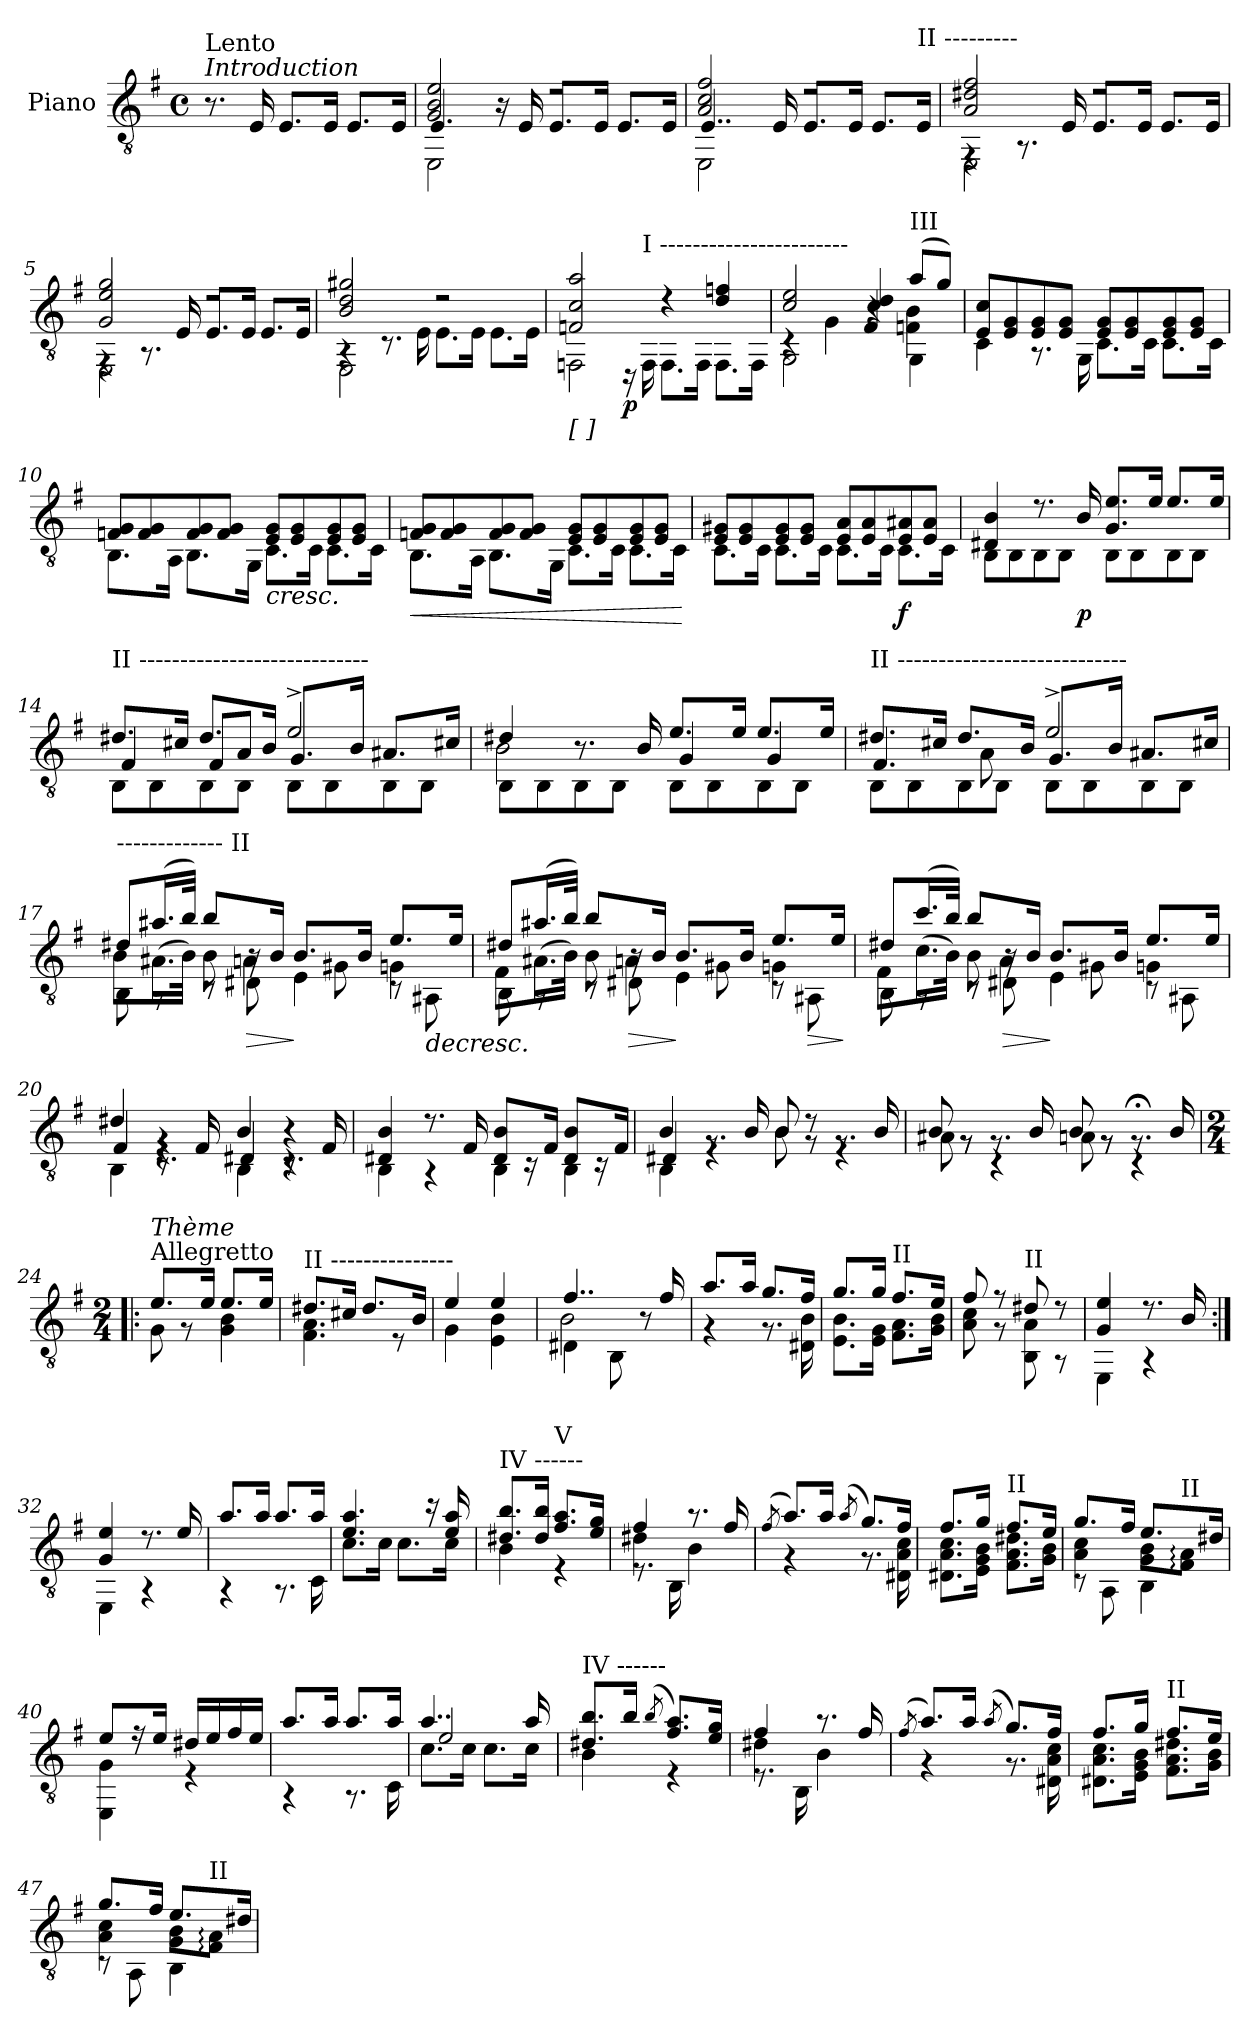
**kern	**dynam
*part1	*part1
*staff1	*staff1
*I"Piano	*
*I'Pno.	*
*clefGv2	*
*k[f#]	*
*M4/4	*
*met(c)	*
*MM50	*
=1	=1
!LO:TX:a:i:t=Introduction	!
!LO:TX:a:t=Lento	!
8.r	.
16E/	.
8.E/L	.
16E/Jk	.
8.E/L	.
16E/Jk	.
=2	=2
*^	*
*	*^	*
2G/ 2B/ 2e/	2EE<\	4.E/	.
.	.	16r	.
.	.	16E/	.
2r	2ryy	8.E/L	.
.	.	16E/Jk	.
.	.	8.E/L	.
.	.	16E/Jk	.
=3	=3	=3	=3
2A/ 2c/ 2f#/	2EE<\	4..E/	.
.	.	16E/	.
2r	2ryy	8.E/L	.
.	.	16E/Jk	.
.	.	8.E/L	.
!	!	!LO:TX:a:t=II ---------	!
.	.	16E:/Jk	.
=4	=4	=4	=4
2A/ 2d#X/ 2f#/	2EE<\	4rFF	.
.	.	8.rAA	.
.	.	16E/	.
2r	2ryy	8.E/L	.
.	.	16E/Jk	.
.	.	8.E/L	.
.	.	16E/Jk	.
!!LO:LB:g=z	!!	!!
=5	=5	=5	=5
2G/ 2e/ 2g/	2EE<\	4rFF	.
.	.	8.rAA	.
.	.	16E/	.
2r	2ryy	8.E/L	.
.	.	16E/Jk	.
.	.	8.E/L	.
.	.	16E/Jk	.
=6	=6	=6	=6
2B/ 2d/ 2g#X/	2EE<\	4rAA	.
.	.	8.rC	.
.	.	16E<<\	.
2r	2ryy	8.E<\L	.
.	.	16E\Jk	.
.	.	8.E<\L	.
.	.	16E<\Jk	.
=7	=7	=7	=7
!LO:TX:b:t=[       ]	!	!	!
2Fn/ 2c/ 2a/	2FFn\	4.ryy	.
!	!	!	!LO:DY:b
.	.	16rDD	p
!	!	!LO:TX:a:t=I -----------------------	!
.	.	16FF:<\	.
4r	2ryy	8.FF<\L	.
.	.	16FF\Jk	.
4d/ 4fn/	.	8.FF<\L	.
.	.	16FF<\Jk	.
=8	=8	=8	=8
2c/ 2e/	2GG<\	4rC	.
.	.	4G<<\	.
4c/ 4d/	4r	4F#/	.
!LO:TX:a:t=III	!	!	!
(<8a:/L	4GG<\	4Fn\<< 4B\<<	.
8g/J)	.	.	.
*	*v	*v	*
!!LO:LB:g=z
=9	=9	=9
8E/ 8c/L	4C<\	.
8E/ 8G/	.	.
8E/ 8G/	8.r	.
8E/ 8G/J	.	.
.	16GG<\	.
8E/ 8G/L	8.C<\L	.
8E/ 8G/	.	.
.	16C<\Jk	.
8E/ 8G/	8.C<\L	.
8E/ 8G/J	.	.
.	16C<\Jk	.
=10	=10	=10
8Fn/ 8G/L	8.BB<\L	.
8F/ 8G/	.	.
.	16AA<\Jk	.
8F/ 8G/	8.BB<\L	.
8F/ 8G/J	.	.
.	16GG<\Jk	.
!LO:TX:b:i:t=cresc.	!	!
8E/ 8G/L	8.C<\L	.
8E/ 8G/	.	.
.	16C<\Jk	.
8E/ 8G/	8.C<\L	.
8E/ 8G/J	.	.
.	16C<\Jk	.
!!LO:LB:g=z	!!
=11	=11	=11
!	!	!LO:HP:b
8Fn/ 8G/L	8.BB<\L	<
8F/ 8G/	.	.
.	16AA<\Jk	.
8F/ 8G/	8.BB<\L	.
8F/ 8G/J	.	.
.	16GG<\Jk	.
8E/ 8G/L	8.C<\L	.
8E/ 8G/	.	.
.	16C<\Jk	.
8E/ 8G/	8.C<\L	.
8E/ 8G/J	.	.
.	16C<\Jk	.
*v	*v	*
.	[
=12	=12
*^	*
8E/ 8G#X/L	8.C<\L	.
8E/ 8G#/	.	.
.	16C<\Jk	.
8E/ 8G#/	8.C<\L	.
8E/ 8G#/J	.	.
.	16C<\Jk	.
8E/ 8A/L	8.C<\L	.
8E/ 8A/	.	.
.	16C<\Jk	.
!	!	!LO:DY:b
8E/ 8A#X/	8.C<\L	f
8E/ 8A#/J	.	.
.	16C<\Jk	.
!!LO:LB:g=z	!!
=13	=13	=13
4D#X/ 4B/	8BB<\L	.
.	8BB<\	.
8.r	8BB<\	.
.	8BB<\J	.
!	!	!LO:DY:b
16B/	.	p
8.G/ 8.e/L	8BB<\L	.
.	8BB\	.
16e/Jk	.	.
8.e/L	8BB<\	.
.	8BB<\J	.
16e/Jk	.	.
=14	=14	=14
*	*^	*
!LO:TX:a:t=II ----------------------------	!	!	!
8.d#X/L	8BB:<\L	4F#/	.
.	8BB\	.	.
16c#X/Jk	.	.	.
8.d#/L	8BB<\	8F#/L	.
.	8BB<\J	8A/J	.
16B/Jk	.	.	.
2e^/	8BB<\L	8.G/L	.
.	8BB<\	.	.
.	.	16B/Jk	.
.	8BB<\	8.A#X/L	.
.	8BB<\J	.	.
.	.	16c#X/Jk	.
!!LO:LB:g=z	!!	!!
=15	=15	=15	=15
4d#X/	8BB<\L	2B<\	.
.	8BB\	.	.
8.r	8BB\	.	.
.	8BB<\J	.	.
16B/	.	.	.
8.e/L	8BB<\L	4G/	.
.	8BB\	.	.
16e/Jk	.	.	.
8.e/L	8BB<\	4G/	.
.	8BB\J	.	.
16e/Jk	.	.	.
=16	=16	=16	=16
!LO:TX:a:t=II ----------------------------	!	!	!
8.d#X:/L	8BB<\L	4.F#/	.
.	8BB<\	.	.
16c#X/Jk	.	.	.
8.d#/L	8BB<\	.	.
.	8BB<\J	8A<\	.
16B/Jk	.	.	.
2e^/	8BB<\L	8.G/L	.
.	8BB\	.	.
.	.	16B/Jk	.
.	8BB<\	8.A#X/L	.
.	8BB<\J	.	.
.	.	16c#X/Jk	.
!!LO:LB:g=z	!!	!!
=17	=17	=17	=17
!LO:TX:a:t=------------- II	!	!	!
8d#X/L	8BB<\	8B<\L	.
(<16.a#X/L	8rAA	(>16.A#X<\L	.
32b/JJk)	.	32B<\JJk)	.
8b/L	8rC	8B<\	.
!	!	!	!LO:HP:b
16r	8D#X<\	4An<<\	>
16B/Jk	.	.	.
8.B/L	4E<\	.	]
.	.	8G#X<<\	.
16B/Jk	.	.	.
8.e/L	8rC	4Gn<\	.
!	!	!	!LO:HP:b
.	8AA#X<\	.	>
16e/Jk	.	.	.
=18	=18	=18	=18
8d#X/L	8BB<\	8F#<\L	.
(<16.a#X/L	8rAA	(>16.A#X<\L	.
32b/JJk)	.	32B<\JJk)	.
8b/L	8rC	8B<\	.
!	!	!	!LO:HP:b
16r	8D#X<\	4An<<\	>
16B/Jk	.	.	.
8.B/L	4E<\	.	]
.	.	8G#X<<\	.
16B/Jk	.	.	.
8.e/L	8rC	4Gn<\	.
!	!	!	!LO:HP:b
.	8AA#X<\	.	>
16e/Jk	.	.	.
*v	*v	*v	*
.	]
!!LO:LB:g=z
=19	=19
*^	*
*	*^	*
8d#X/L	8BB<\	8F#<\L	.
(<16.cc/L	8rAA	(>16.c<\L	.
32b/JJk)	.	32B<\JJk)	.
8b/L	8rC	8B<\	.
!	!	!	!LO:HP:b
16r	8D#X<\	4A<<\	>
16B/Jk	.	.	.
8.B/L	4E<\	.	]
.	.	8G#X<<\	.
16B/Jk	.	.	.
8.e/L	8rC	4Gn<\	.
.	8AA#X<\	.	.
16e/Jk	.	.	.
=20	=20	=20	=20
4d#X/	4BB<\	4F#/	.
4rG	4rE	8.rC	.
.	.	16F#/	.
4B/	4BB<\	4D#X/	.
4r	4rC	8.rC	.
.	.	16F#/	.
*	*v	*v	*
!!LO:LB:g=z
=21	=21	=21
4D#X/ 4B/	4BB<\	.
8.r	4r	.
16F#/	.	.
8D#/ 8B/L	4BB\	.
16rC	.	.
16F#/Jk	.	.
8D#/ 8B/L	4BB\	.
16rC	.	.
16F#/Jk	.	.
=22	=22	=22
*	*^	*
4B/	4BB<\	4D#X/	.
8.rG	4rE	2.ryy	.
16B/	.	.	.
8B/	8B\	.	.
8r	8r	.	.
8.rG	4rE	.	.
16B/	.	.	.
*	*v	*v	*
=23	=23	=23
8B/	8A#X<<\	.
8rG	8r	.
8.rG	4r	.
16B/	.	.
8B/	8An<<\	.
8rG	8r	.
8.r;<G	4r	.
16B/	.	.
!!LO:PB:g=z	!!
=24!|:	=24!|:	=24!|:
*M2/4	*	*
*MM100	*	*
!LO:TX:a:t=Allegretto	!	!
!LO:TX:a:i:t=Thème	!	!
8.e/L	8G<\	.
.	8r	.
16e/Jk	.	.
8.e/L	4G\<< 4B\<<	.
16e/Jk	.	.
=25	=25	=25
!LO:TX:a:t=II ---------------	!	!
8.d#X:/L	4.F#\<< 4.A\<<	.
16c#X/Jk	.	.
8.d#/L	.	.
.	8r	.
16B/Jk	.	.
=26	=26	=26
4e/	4G<\	.
4e/	4E\<< 4B\<<	.
=27	=27	=27
*	*^	*
4..f#/	4D#X<\	2B<\	.
.	8BB<\	.	.
.	8r	.	.
16f#/	.	.	.
*	*v	*v	*
=28	=28	=28
8.a/L	4r	.
16a/Jk	.	.
8.g/L	8.r	.
16f#/Jk	16D#X\<< 16B\<<	.
=29	=29	=29
8.g/L	8.E\<< 8.B\<<L	.
16g/Jk	16E\<< 16G\<<Jk	.
!LO:TX:a:t=II	!	!
8.f#:/L	8.F#\<< 8.A\<<L	.
16e/Jk	16G\<< 16B\<<Jk	.
!!LO:LB:g=z	!!
=30	=30	=30
8f#/	8A\<< 8c\<<	.
8r	8r	.
!LO:TX:a:t=II	!	!
8d#X:/	8BB\<< 8A\<<	.
8r	8r	.
=31	=31	=31
4G/ 4e/	4EE<\	.
8.r	4r	.
16B/	.	.
=32:|!	=32:|!	=32:|!
4G/ 4e/	4EE<\	.
8.r	4r	.
16e/	.	.
=33	=33	=33
8.a/L	4r	.
16a/Jk	.	.
8.a/L	8.r	.
16a/Jk	16C<\	.
=34	=34	=34
4.e/ 4.a/	8.c<\L	.
.	16c\Jk	.
.	8.c\L	]
16r	.	.
16e/ 16a/	16c<\Jk	.
=35	=35	=35
!LO:TX:a:t=IV ------	!	!
8.d#X/ 8.b/L	4B:<\	.
16d#/ 16b/Jk	.	.
!LO:TX:a:t=V	!	!
8.f#/ 8.a/L	4r	.
16e/ 16g/Jk	.	.
!!LO:LB:g=z	!!
=36	=36	=36
*	*^	*
4f#/	8.rE	4d#X<\	.
.	16BB<<\	.	.
8.r	4ryy	4B<\	.
16f#/	.	.	.
*v	*v	*v	*
=37	=37
(<8qf#/	.
*^	*
8.a/L)	4r	.
16a/Jk	.	.
(<8qa/	.	.
8.g/L)	8.r	.
16f#/Jk	16D#X\<<< 16A\<<< 16c\<<<	.
=38	=38	=38
8.f#/L	8.D#X\<<< 8.A\<<< 8.c\<<<L	.
16g/Jk	16E\<<< 16G\<<< 16B\<<<Jk	.
!LO:TX:a:t=II	!	!
8.f#:/L	8.F#\<<< 8.A\<<< 8.d#X\<<<L	.
16e/Jk	16G\<< 16B\<<Jk	.
=39	=39	=39
*	*^	*
8.g/L	8rC	4A\<< 4c\<<	.
.	8AA<\	.	.
16f#/Jk	.	.	.
8.e/L	4BB<\	8G\<< 8B\<<L	.
!	!	!LO:TX:a:t=II	!
.	.	8F#\:<< 8A\:<<J	.
16d#X/Jk	.	.	.
*	*v	*v	*
!!LO:LB:g=z
=40	=40	=40
8e/L	4EE\ 4G\	.
16r	.	.
16e/Jk	.	.
16d#X/LL	4rE	.
16e/	.	.
16f#/	.	.
16e/JJ	.	.
=41	=41	=41
8.a/L	4r	.
16a/Jk	.	.
8.a/L	8.r	.
16a/Jk	16C<\	.
=42	=42	=42
*	*^	*
4..a/	8.c<\L	2e/	.
.	16c\Jk	.	.
.	8.c\L	.	.
16a/	16c<\Jk	.	.
*	*v	*v	*
=43	=43	=43
!LO:TX:a:t=IV ------	!	!
8.d#X/ 8.b/L	4B:<\	.
16b/Jk	.	.
(<8qb/	.	.
8.f#/ 8.a/L)	4r	.
16e/ 16g/Jk	.	.
!!LO:LB:g=z	!!
=44	=44	=44
*	*^	*
4f#/	8.rE	4d#X<\	.
.	16BB<<\	.	.
8.r	4ryy	4B<\	.
16f#/	.	.	.
*v	*v	*v	*
=45	=45
(<8qf#/	.
*^	*
8.a/L)	4r	.
16a/Jk	.	.
(<8qa/	.	.
8.g/L)	8.r	.
16f#/Jk	16D#X\<<< 16A\<<< 16c\<<<	.
=46	=46	=46
8.f#/L	8.D#X\<<< 8.A\<<< 8.c\<<<L	.
16g/Jk	16E\<<< 16G\<<< 16B\<<<Jk	.
!LO:TX:a:t=II	!	!
8.f#:/L	8.F#\<<< 8.A\<<< 8.d#X\<<<L	.
16e/Jk	16G\<< 16B\<<Jk	.
=47	=47	=47
*	*^	*
8.g/L	8rC	4A\<< 4c\<<	.
.	8AA<\	.	.
16f#/Jk	.	.	.
8.e/L	4BB<\	8G\<< 8B\<<L	.
!	!	!LO:TX:a:t=II	!
.	.	8F#\:<< 8A\:<<J	.
16d#X/Jk	.	.	.
*v	*v	*v	*
=	=
*-	*-
